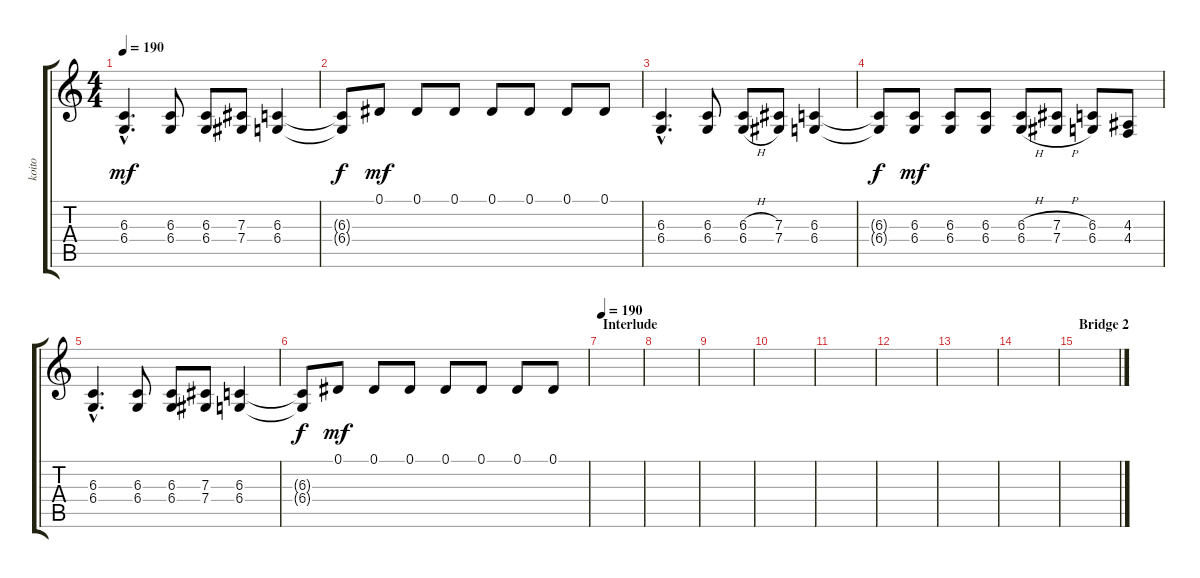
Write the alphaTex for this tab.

\track ("koito" "koito") {instrument koto}
\staff {score tabs}
\tuning (Eb4 Bb3 Gb3 Db3 Ab2 Eb2) {hide}
\ts (4 4)
\tempo 190
\clef g2
\ks c
(6.3{hac} 6.4{hac}).4{d dy mf} (6.3 6.4).8 (6.3 6.4).8 (7.3 7.4).8 (6.3 6.4).4 |
(6.3{t} 6.4{t}).8{dy f} 0.1.8{dy mf} 0.1.8 0.1.8 0.1.8 0.1.8 0.1.8 0.1.8 |
(6.3{hac} 6.4{hac}).4{d} (6.3 6.4).8 (6.3{h} 6.4{h}).8 (7.3 7.4).8 (6.3 6.4).4 |
(6.3{t} 6.4{t}).8{dy f} (6.3 6.4).8{dy mf} (6.3 6.4).8 (6.3 6.4).8 (6.3{h} 6.4{h}).8 (7.3{h} 7.4{h}).8 (6.3 6.4).8 (4.3 4.4).8 |
(6.3{hac} 6.4{hac}).4{d} (6.3 6.4).8 (6.3 6.4).8 (7.3 7.4).8 (6.3 6.4).4 |
(6.3{t} 6.4{t}).8{dy f} 0.1.8{dy mf} 0.1.8 0.1.8 0.1.8 0.1.8 0.1.8 0.1.8 |
\section ("" "Interlude")
\tempo 190
|
|
|
|
|
|
|
|
\section ("" "Bridge 2")
